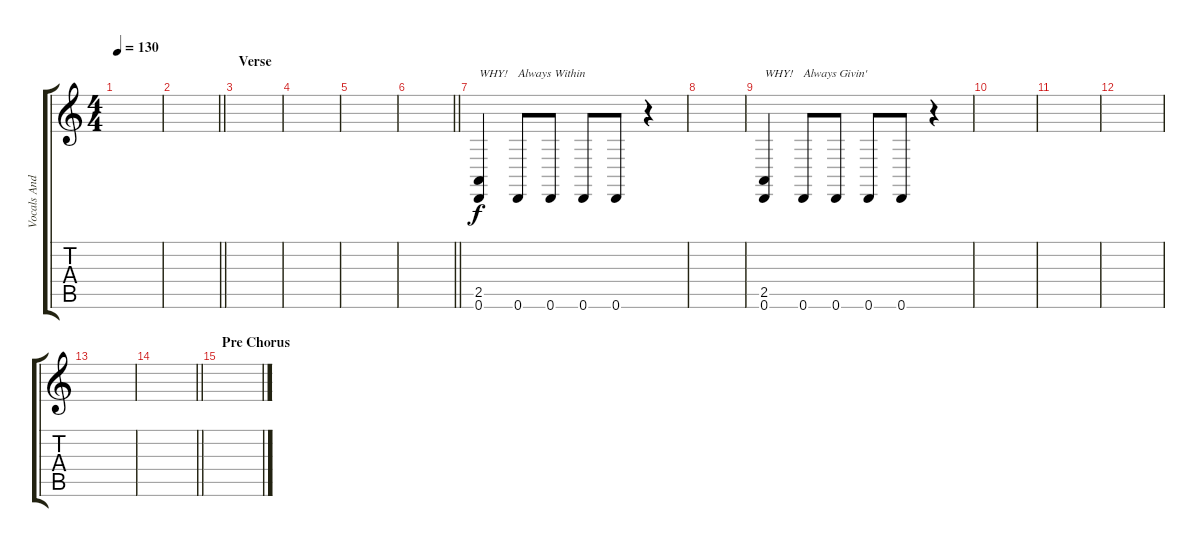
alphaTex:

\track ("Vocals Andy" "Vocals And") {instrument tenorsax}
\staff {score tabs}
\tuning (D4 A3 F3 C3 G2 D2) {hide}
\ts (4 4)
\tempo 130
\clef g2
\ks c
|
\barLineRight lightlight
|
\section ("" "Verse")
|
|
|
\barLineRight lightlight
|
\section ("" "")
(2.5 0.6).4{txt "WHY!"} 0.6.8{txt "Always Within"} 0.6.8 0.6.8 0.6.8 r.4 |
|
(2.5 0.6).4{txt "WHY!"} 0.6.8{txt "Always Givin'"} 0.6.8 0.6.8 0.6.8 r.4 |
|
|
|
|
\barLineRight lightlight
|
\section ("" "Pre Chorus")
